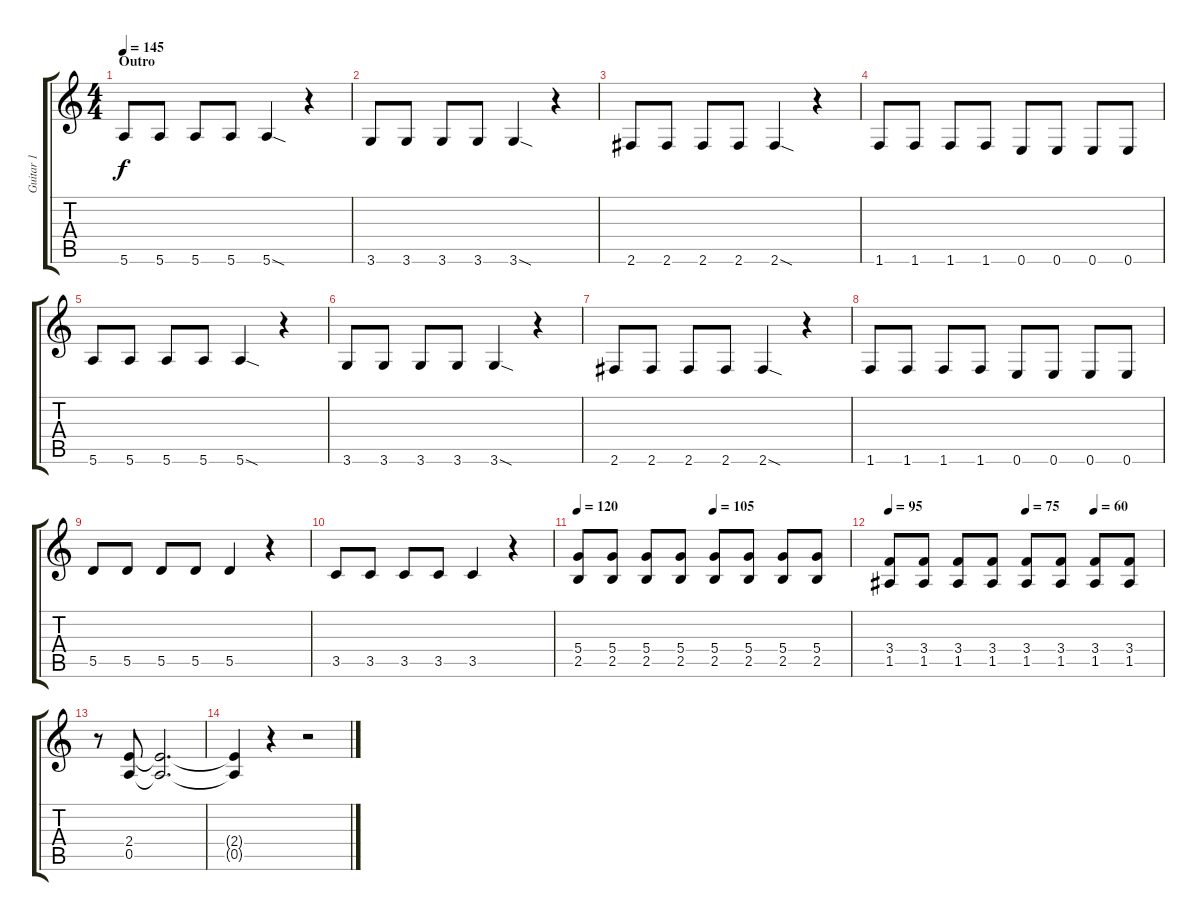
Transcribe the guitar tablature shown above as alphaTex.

\track ("Guitar 1" "Guitar 1") {instrument overdrivenguitar}
\staff {score tabs}
\tuning (E4 B3 G3 D3 A2 E2) {hide}
\ts (4 4)
\section ("" "Outro")
\tempo 145
\clef g2
\ks c
5.6.8{dy f} 5.6.8 5.6.8 5.6.8 5.6{sod}.4 r.4 |
3.6.8 3.6.8 3.6.8 3.6.8 3.6{sod}.4 r.4 |
2.6.8 2.6.8 2.6.8 2.6.8 2.6{sod}.4 r.4 |
1.6.8 1.6.8 1.6.8 1.6.8 0.6.8 0.6.8 0.6.8 0.6.8 |
5.6.8 5.6.8 5.6.8 5.6.8 5.6{sod}.4 r.4 |
3.6.8 3.6.8 3.6.8 3.6.8 3.6{sod}.4 r.4 |
2.6.8 2.6.8 2.6.8 2.6.8 2.6{sod}.4 r.4 |
1.6.8 1.6.8 1.6.8 1.6.8 0.6.8 0.6.8 0.6.8 0.6.8 |
5.5.8 5.5.8 5.5.8 5.5.8 5.5.4 r.4 |
3.5.8 3.5.8 3.5.8 3.5.8 3.5.4 r.4 |
\tempo 120
\tempo (105 0.5)
(5.4 2.5).8 (5.4 2.5).8 (5.4 2.5).8 (5.4 2.5).8 (5.4 2.5).8 (5.4 2.5).8 (5.4 2.5).8 (5.4 2.5).8 |
\tempo 95
\tempo (75 0.5)
\tempo (60 0.75)
(3.4 1.5).8 (3.4 1.5).8 (3.4 1.5).8 (3.4 1.5).8 (3.4 1.5).8 (3.4 1.5).8 (3.4 1.5).8 (3.4 1.5).8 |
r.8 (2.4 0.5).8 (2.4{t} 0.5{t}).2{d} |
(2.4{t} 0.5{t}).4 r.4 r.2
